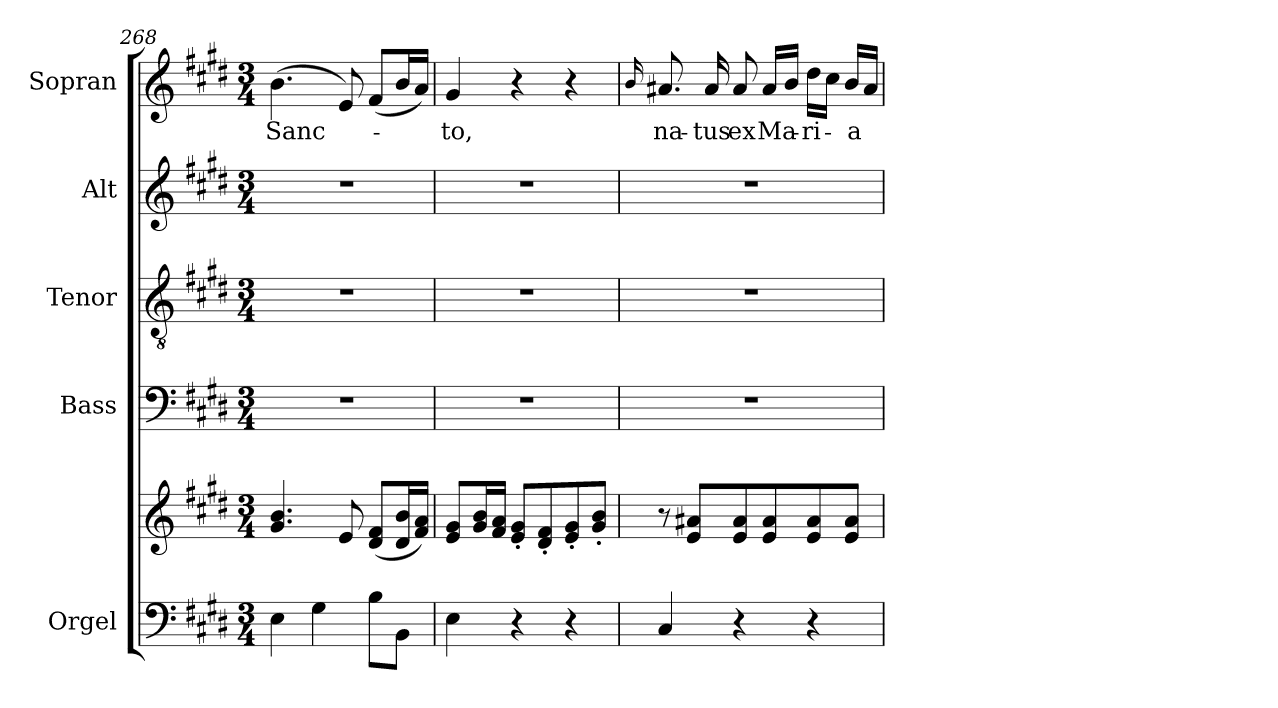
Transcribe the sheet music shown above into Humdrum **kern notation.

**kern	**kern	**kern	**kern	**kern	**kern	**text
*part5	*part5	*part4	*part3	*part2	*part1	*part1
*staff6	*staff5	*staff4	*staff3	*staff2	*staff1	*staff1
*I"Orgel	*	*I"Bass	*I"Tenor	*I"Alt	*I"Sopran	*
*I'Org.	*	*I'B.	*I'T.	*I'A.	*I'S.	*
*clefF4	*clefG2	*clefF4	*clefGv2	*clefG2	*clefG2	*
*k[f#c#g#d#]	*k[f#c#g#d#]	*k[f#c#g#d#]	*k[f#c#g#d#]	*k[f#c#g#d#]	*k[f#c#g#d#]	*
*E:	*E:	*E:	*E:	*E:	*E:	*
*M3/4	*M3/4	*M3/4	*M3/4	*M3/4	*M3/4	*
=268	=268	=268	=268	=268	=268	=268
!	!	!	!	!	!	!LO:LY:b
4E\	4.g#/ 4.b/	2.r	2.r	2.r	(>4.b\	Sanc-
4G#\	.	.	.	.	.	.
.	8e/	.	.	.	8e/)	.
8B\L	(<8d#/ 8f#/L	.	.	.	(<8f#/L	.
8BB\J	16d#/ 16b/L	.	.	.	16b/L	.
.	16f#/ 16a/JJ)	.	.	.	16a/JJ)	.
=269	=269	=269	=269	=269	=269	=269
!	!	!	!	!	!	!LO:LY:b
4E\	8e/ 8g#/L	2.r	2.r	2.r	4g#/	-to,
.	16g#/ 16b/L	.	.	.	.	.
.	16f#/ 16a/JJ	.	.	.	.	.
4r	8e/'< 8g#/'<L	.	.	.	4r	.
.	8d#/'< 8f#/'<	.	.	.	.	.
4r	8e/'< 8g#/'<	.	.	.	4r	.
.	8g#/'< 8b/'<J	.	.	.	.	.
=270	=270	=270	=270	=270	=270	=270
.	.	.	.	.	16qqb/	.
!	!	!	!	!	!	!LO:LY:b
4C#/	8r	2.r	2.r	2.r	8.a#X/	na-
.	8e/ 8a#X/L	.	.	.	.	.
!	!	!	!	!	!	!LO:LY:b
.	.	.	.	.	16a#/	-tus
!	!	!	!	!	!	!LO:LY:b
4r	8e/ 8a#/	.	.	.	8a#/	ex
!	!	!	!	!	!	!LO:LY:b
.	8e/ 8a#/	.	.	.	16a#/LL	Ma-
.	.	.	.	.	16b/JJ	.
!	!	!	!	!	!	!LO:LY:b
4r	8e/ 8a#/	.	.	.	16dd#\LL	-ri-
.	.	.	.	.	16cc#\JJ	.
!	!	!	!	!	!	!LO:LY:b
.	8e/ 8a#/J	.	.	.	16b/LL	-a
.	.	.	.	.	16a#/JJ	.
=	=	=	=	=	=	=
*-	*-	*-	*-	*-	*-	*-
